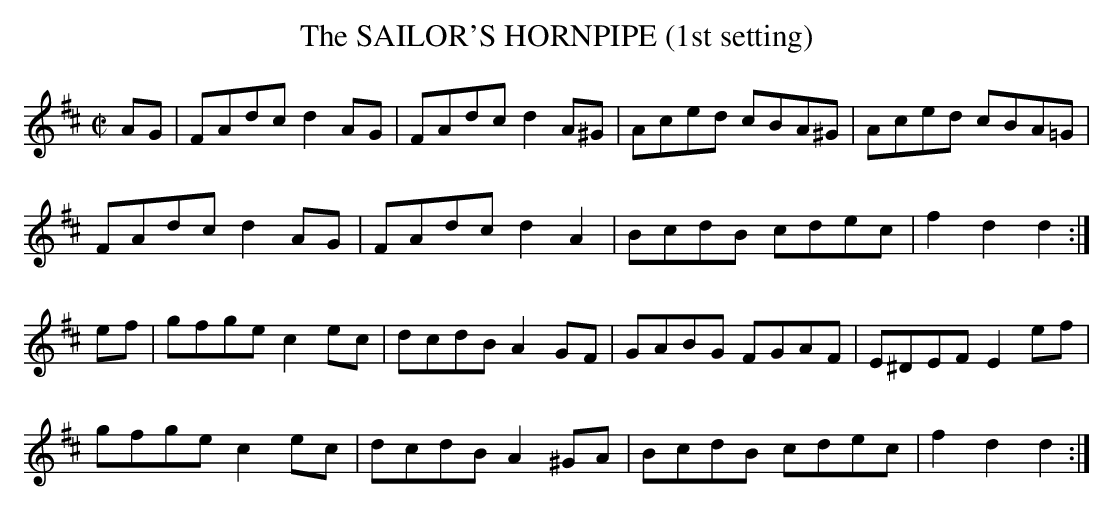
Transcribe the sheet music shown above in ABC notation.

X:1
T:SAILOR'S HORNPIPE (1st setting), The
L:1/8
M:C|
L:1/8
K:D
AG|FAdc d2AG|FAdc d2A^G|Aced cBA^G|Aced cBA=G|
FAdc d2AG|FAdc d2A2|BcdB cdec|f2d2d2:|
ef|gfge c2ec|dcdB A2GF|GABG FGAF|E^DEF E2ef|
gfge c2ec|dcdB A2^GA|BcdB cdec|f2d2d2:|
